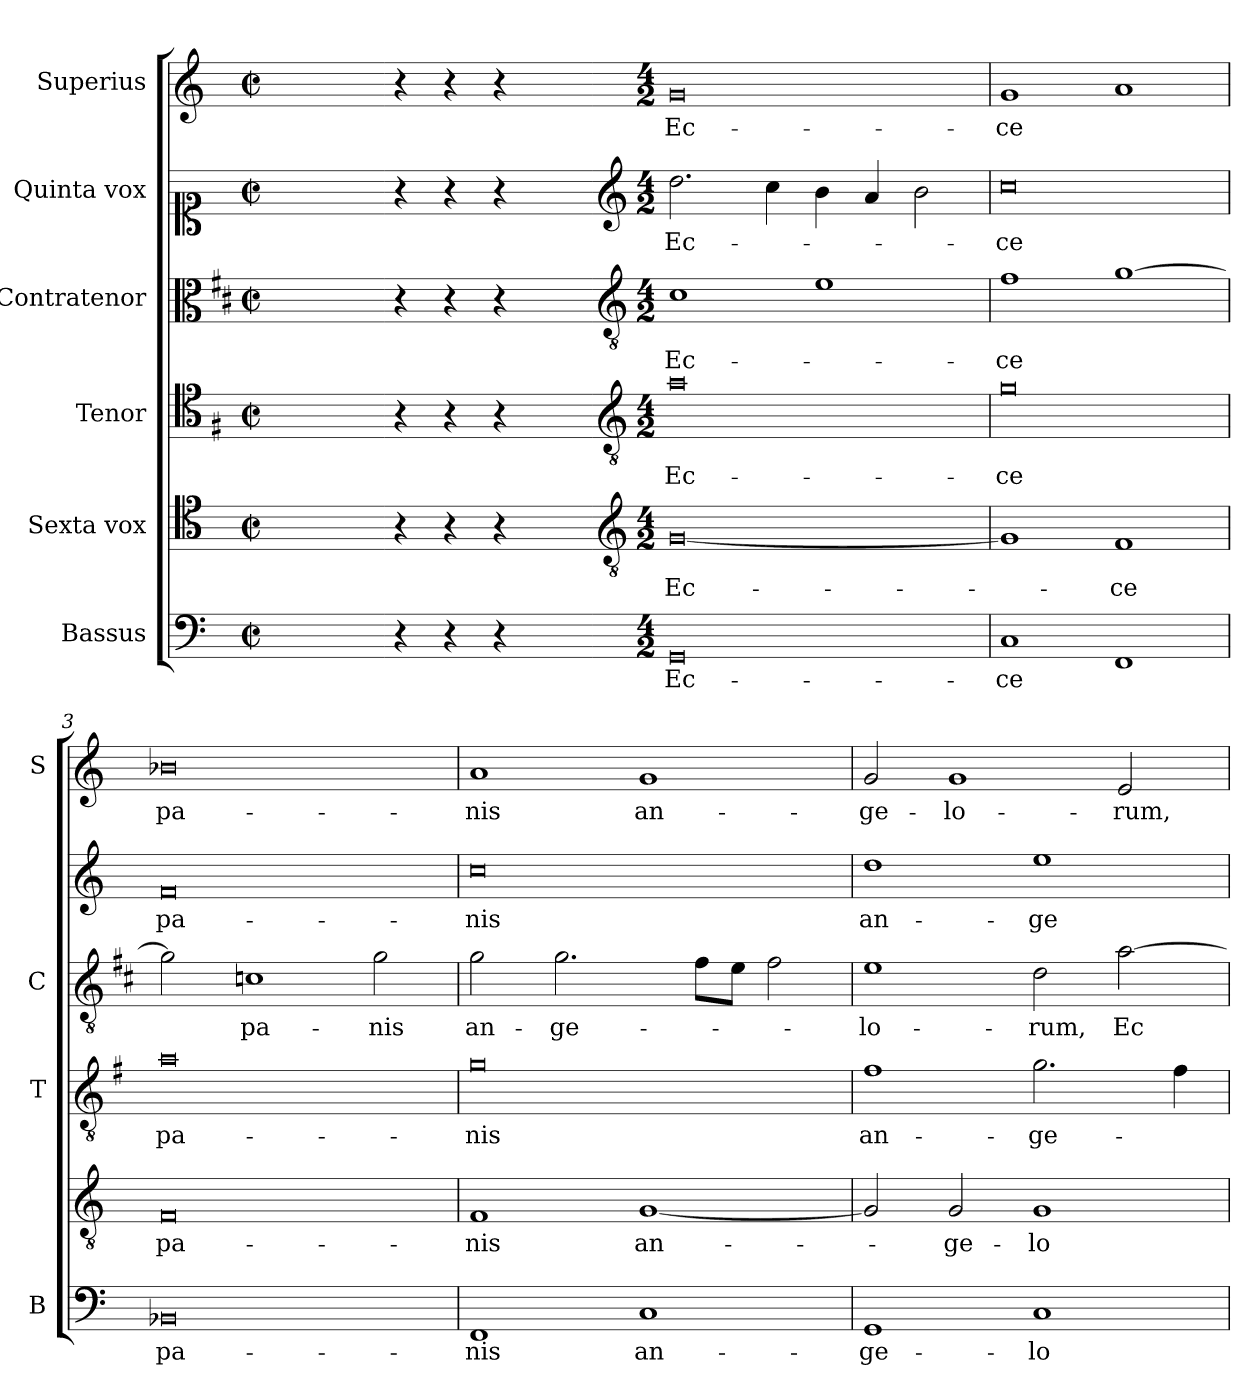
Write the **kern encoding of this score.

**kern	**text	**kern	**text	**kern	**text	**kern	**text	**kern	**text	**kern	**text
*part6	*part6	*part5	*part5	*part4	*part4	*part3	*part3	*part2	*part2	*part1	*part1
*staff6	*staff6	*staff5	*staff5	*staff4	*staff4	*staff3	*staff3	*staff2	*staff2	*staff1	*staff1
*I"Bassus	*	*I"Sexta vox	*	*I"Tenor	*	*I"Contratenor	*	*I"Quinta vox	*	*I"Superius	*
*I'B	*	*	*	*I'T	*	*I'C	*	*	*	*I'S	*
*clefF4	*	*clefC4	*	*clefC4	*	*clefC3	*	*clefC1	*	*clefG2	*
*	*	*	*	*ITrd4c7	*	*ITrd1c2	*	*	*	*	*
*k[]	*	*k[]	*	*k[]	*	*k[]	*	*k[]	*	*k[]	*
*C:	*	*C:	*	*C:	*	*C:	*	*C:	*	*C:	*
*M2/2	*	*M2/2	*	*M2/2	*	*M2/2	*	*M2/2	*	*M2/2	*
*met(c|)	*	*met(c|)	*	*met(c|)	*	*met(c|)	*	*met(c|)	*	*met(c|)	*
=	=	=	=	=	=	=	=	=	=	=	=
1ryy	.	1ryy	.	1ryy	.	1ryy	.	1ryy	.	1ryy	.
=1X-	=1X-	=1X-	=1X-	=1X-	=1X-	=1X-	=1X-	=1X-	=1X-	=1X-	=1X-
4r	.	4r	.	4r	.	4r	.	4r	.	4r	.
4r	.	4r	.	4r	.	4r	.	4r	.	4r	.
4r	.	4r	.	4r	.	4r	.	4r	.	4r	.
4ryy	.	4ryy	.	4ryy	.	4ryy	.	4ryy	.	4ryy	.
=1-	=1-	=1-	=1-	=1-	=1-	=1-	=1-	=1-	=1-	=1-	=1-
*	*	*clefGv2	*	*clefGv2	*	*clefGv2	*	*clefG2	*	*	*
*M4/2	*	*M4/2	*	*M4/2	*	*M4/2	*	*M4/2	*	*M4/2	*
!	!LO:LY:b	!	!LO:LY:b	!	!LO:LY:b	!	!LO:LY:b	!	!LO:LY:b	!	!LO:LY:b
0GG	Ec-	[0G	Ec-	0d	Ec-	1B	Ec-	2.dd\	Ec-	0g	Ec-
.	.	.	.	.	.	.	.	4cc\	.	.	.
.	.	.	.	.	.	1d	.	4b\	.	.	.
.	.	.	.	.	.	.	.	4a/	.	.	.
.	.	.	.	.	.	.	.	2b\	.	.	.
=2	=2	=2	=2	=2	=2	=2	=2	=2	=2	=2	=2
!	!LO:LY:b	!	!	!	!LO:LY:b	!	!LO:LY:b	!	!LO:LY:b	!	!LO:LY:b
1C	-ce	1G]	.	0c	-ce	1e	-ce	0cc	-ce	1g	-ce
!	!	!	!LO:LY:b	!	!	!	!	!	!	!	!
1FF	.	1F	-ce	.	.	[1f	.	.	.	1a	.
=3	=3	=3	=3	=3	=3	=3	=3	=3	=3	=3	=3
!	!LO:LY:b	!	!LO:LY:b	!	!LO:LY:b	!	!	!	!LO:LY:b	!	!LO:LY:b
0BB-X	pa-	0F	pa-	0d	pa-	2f\]	.	0f	pa-	0b-X	pa-
!	!	!	!	!	!	!	!LO:LY:b	!	!	!	!
.	.	.	.	.	.	1B-X	pa-	.	.	.	.
!	!	!	!	!	!	!	!LO:LY:b	!	!	!	!
.	.	.	.	.	.	2f\	-nis	.	.	.	.
=4	=4	=4	=4	=4	=4	=4	=4	=4	=4	=4	=4
!	!LO:LY:b	!	!LO:LY:b	!	!LO:LY:b	!	!LO:LY:b	!	!LO:LY:b	!	!LO:LY:b
1FF	-nis	1F	-nis	0c	-nis	2f\	an-	0cc	-nis	1a	-nis
!	!	!	!	!	!	!	!LO:LY:b	!	!	!	!
.	.	.	.	.	.	2.f\	-ge-	.	.	.	.
!	!LO:LY:b	!	!LO:LY:b	!	!	!	!	!	!	!	!LO:LY:b
1C	an-	[1G	an-	.	.	.	.	.	.	1g	an-
.	.	.	.	.	.	8e\L	.	.	.	.	.
.	.	.	.	.	.	8d\J	.	.	.	.	.
.	.	.	.	.	.	2e\	.	.	.	.	.
=5	=5	=5	=5	=5	=5	=5	=5	=5	=5	=5	=5
!	!LO:LY:b	!	!	!	!LO:LY:b	!	!LO:LY:b	!	!LO:LY:b	!	!LO:LY:b
1GG	-ge-	2G/]	.	1B	an-	1d	-lo-	1dd	an-	2g/	-ge-
!	!	!	!LO:LY:b	!	!	!	!	!	!	!	!LO:LY:b
.	.	2G/	-ge-	.	.	.	.	.	.	1g	-lo-
!	!LO:LY:b	!	!LO:LY:b	!	!LO:LY:b	!	!LO:LY:b	!	!LO:LY:b	!	!
1C	-lo-	1G	-lo-	2.c\	-ge-	2c\	-rum,	1ee	-ge-	.	.
!	!	!	!	!	!	!	!LO:LY:b	!	!	!	!LO:LY:b
.	.	.	.	.	.	[2g\	Ec-	.	.	2e/	-rum,
.	.	.	.	4B\	.	.	.	.	.	.	.
=	=	=	=	=	=	=	=	=	=	=	=
*-	*-	*-	*-	*-	*-	*-	*-	*-	*-	*-	*-
